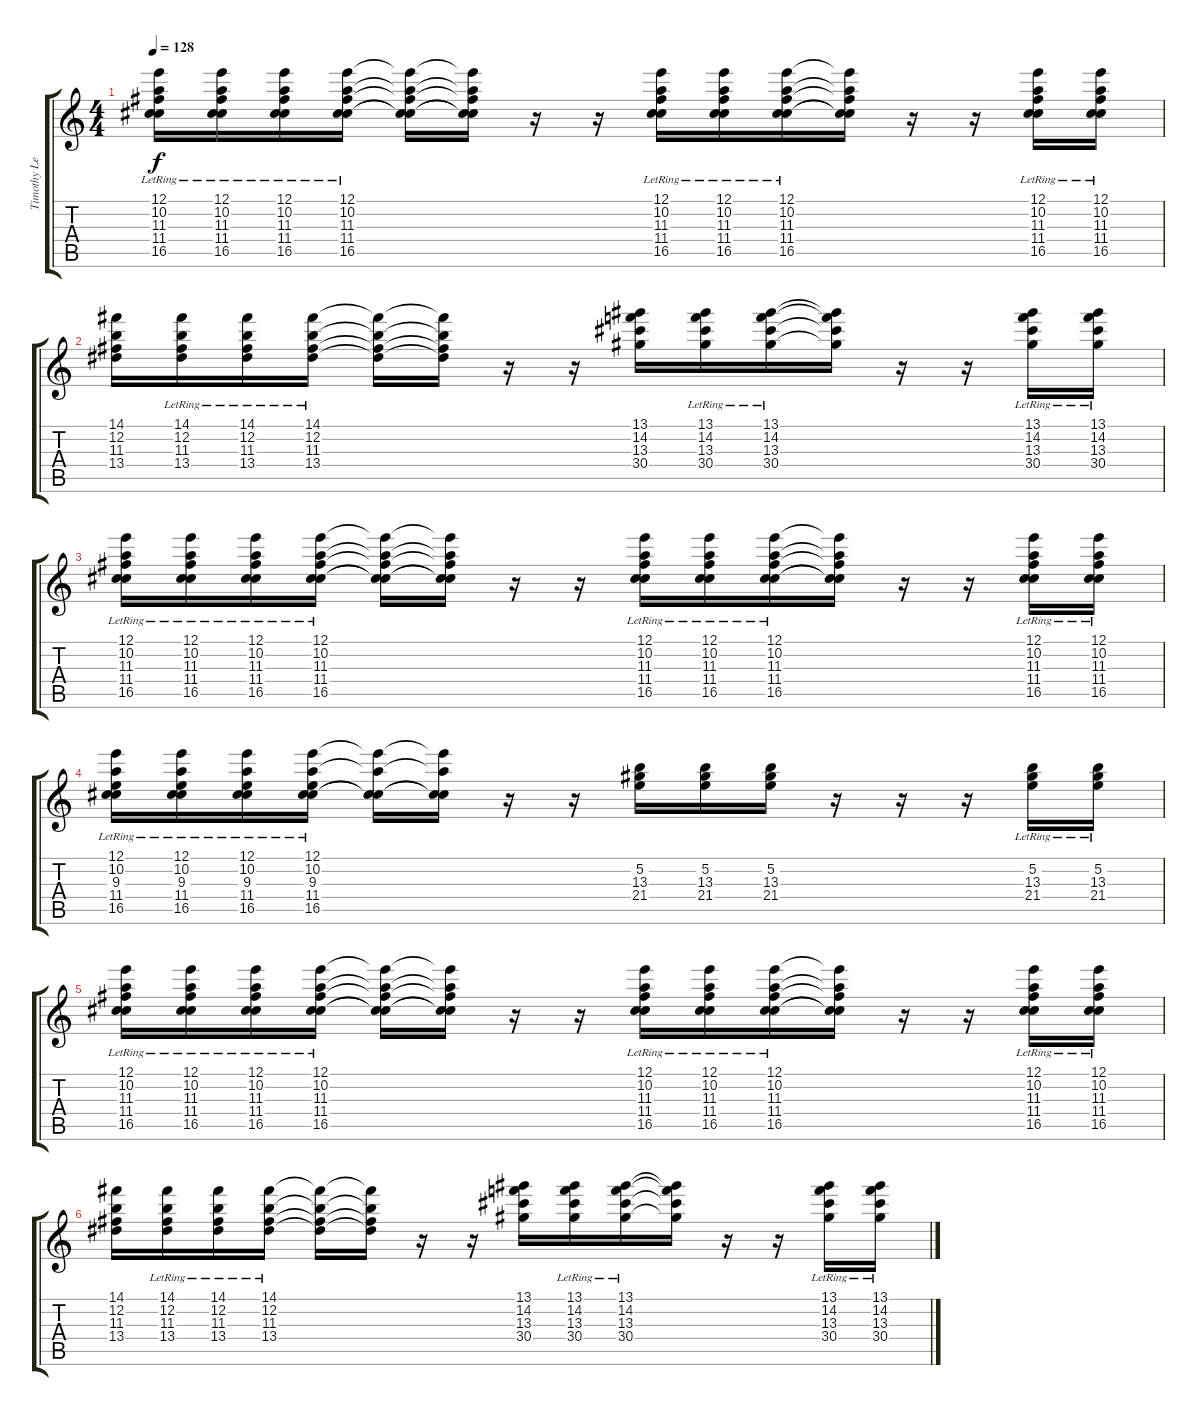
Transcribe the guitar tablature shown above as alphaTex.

\track ("Timothy Lever" "Timothy Le") {instrument tremolostrings}
\staff {score tabs}
\tuning (E5 B4 G4 D4 A3 E3) {hide}
\ts (4 4)
\tempo 128
\clef g2
\ks c
(12.1{lr} 10.2 11.3{lr} 11.4 16.5{lr}).16{dy f} (12.1{lr} 10.2 11.3{lr} 11.4{lr} 16.5{lr}).16 (12.1{lr} 10.2 11.3{lr} 11.4{lr} 16.5{lr}).16 (12.1{lr} 10.2 11.3{lr} 11.4 16.5{lr}).16 (12.1{t} 10.2{t} 11.3{t} 11.4{t} 16.5{t}).16 (12.1{t} 10.2{t} 11.3{t} 11.4{t} 16.5{t}).16 r.16 r.16 (12.1{lr} 10.2{lr} 11.3{lr} 11.4{lr} 16.5{lr}).16 (12.1{lr} 10.2{lr} 11.3{lr} 11.4{lr} 16.5{lr}).16 (12.1{lr} 10.2{lr} 11.3{lr} 11.4{lr} 16.5{lr}).16 (12.1{t} 10.2{t} 11.3{t} 11.4{t} 16.5{t}).16 r.16 r.16 (12.1{lr} 10.2{lr} 11.3{lr} 11.4{lr} 16.5{lr}).16 (12.1{lr} 10.2{lr} 11.3{lr} 11.4{lr} 16.5{lr}).16 |
(14.1 12.2 11.3 13.4).16 (14.1{lr} 12.2 11.3{lr} 13.4{lr}).16 (14.1{lr} 12.2 11.3{lr} 13.4{lr}).16 (14.1{lr} 12.2 11.3{lr} 13.4).16 (14.1{t} 12.2{t} 11.3{t} 13.4{t}).16 (14.1{t} 12.2{t} 11.3{t} 13.4{t}).16 r.16 r.16 (13.1 14.2 13.3 30.4).16 (13.1{lr} 14.2{lr} 13.3{lr} 30.4{lr}).16 (13.1{lr} 14.2{lr} 13.3{lr} 30.4{lr}).16 (13.1{t} 14.2{t} 13.3{t} 30.4{t}).16 r.16 r.16 (13.1{lr} 14.2{lr} 13.3{lr} 30.4{lr}).16 (13.1{lr} 14.2{lr} 13.3{lr} 30.4{lr}).16 |
(12.1{lr} 10.2 11.3{lr} 11.4 16.5{lr}).16 (12.1{lr} 10.2 11.3{lr} 11.4{lr} 16.5{lr}).16 (12.1{lr} 10.2 11.3{lr} 11.4{lr} 16.5{lr}).16 (12.1{lr} 10.2 11.3{lr} 11.4 16.5{lr}).16 (12.1{t} 10.2{t} 11.3{t} 11.4{t} 16.5{t}).16 (12.1{t} 10.2{t} 11.3{t} 11.4{t} 16.5{t}).16 r.16 r.16 (12.1{lr} 10.2{lr} 11.3{lr} 11.4{lr} 16.5{lr}).16 (12.1{lr} 10.2{lr} 11.3{lr} 11.4{lr} 16.5{lr}).16 (12.1{lr} 10.2{lr} 11.3{lr} 11.4{lr} 16.5{lr}).16 (12.1{t} 10.2{t} 11.3{t} 11.4{t} 16.5{t}).16 r.16 r.16 (12.1{lr} 10.2{lr} 11.3{lr} 11.4{lr} 16.5{lr}).16 (12.1{lr} 10.2{lr} 11.3{lr} 11.4{lr} 16.5{lr}).16 |
(12.1{lr} 10.2{lr} 9.3 11.4{lr} 16.5{lr}).16 (12.1{lr} 10.2{lr} 9.3 11.4{lr} 16.5{lr}).16 (12.1{lr} 10.2 9.3 11.4{lr} 16.5{lr}).16 (12.1{lr} 10.2{lr} 9.3 11.4{lr} 16.5{lr}).16 (12.1{t} 10.2{t} 11.4{t} 16.5{t}).16 (12.1{t} 10.2{t} 11.4{t} 16.5{t}).16 r.16 r.16 (5.2 13.3 21.4).16 (5.2 13.3 21.4).16 (5.2 13.3 21.4).16 r.16 r.16 r.16 (5.2{lr} 13.3{lr} 21.4{lr}).16 (5.2{lr} 13.3{lr} 21.4{lr}).16 |
(12.1{lr} 10.2 11.3{lr} 11.4 16.5{lr}).16 (12.1{lr} 10.2 11.3{lr} 11.4{lr} 16.5{lr}).16 (12.1{lr} 10.2 11.3{lr} 11.4{lr} 16.5{lr}).16 (12.1{lr} 10.2 11.3{lr} 11.4 16.5{lr}).16 (12.1{t} 10.2{t} 11.3{t} 11.4{t} 16.5{t}).16 (12.1{t} 10.2{t} 11.3{t} 11.4{t} 16.5{t}).16 r.16 r.16 (12.1{lr} 10.2{lr} 11.3{lr} 11.4{lr} 16.5{lr}).16 (12.1{lr} 10.2{lr} 11.3{lr} 11.4{lr} 16.5{lr}).16 (12.1{lr} 10.2{lr} 11.3{lr} 11.4{lr} 16.5{lr}).16 (12.1{t} 10.2{t} 11.3{t} 11.4{t} 16.5{t}).16 r.16 r.16 (12.1{lr} 10.2{lr} 11.3{lr} 11.4{lr} 16.5{lr}).16 (12.1{lr} 10.2{lr} 11.3{lr} 11.4{lr} 16.5{lr}).16 |
(14.1 12.2 11.3 13.4).16 (14.1{lr} 12.2 11.3{lr} 13.4{lr}).16 (14.1{lr} 12.2 11.3{lr} 13.4{lr}).16 (14.1{lr} 12.2 11.3{lr} 13.4).16 (14.1{t} 12.2{t} 11.3{t} 13.4{t}).16 (14.1{t} 12.2{t} 11.3{t} 13.4{t}).16 r.16 r.16 (13.1 14.2 13.3 30.4).16 (13.1{lr} 14.2{lr} 13.3{lr} 30.4{lr}).16 (13.1{lr} 14.2{lr} 13.3{lr} 30.4{lr}).16 (13.1{t} 14.2{t} 13.3{t} 30.4{t}).16 r.16 r.16 (13.1{lr} 14.2{lr} 13.3{lr} 30.4{lr}).16 (13.1{lr} 14.2{lr} 13.3{lr} 30.4{lr}).16
